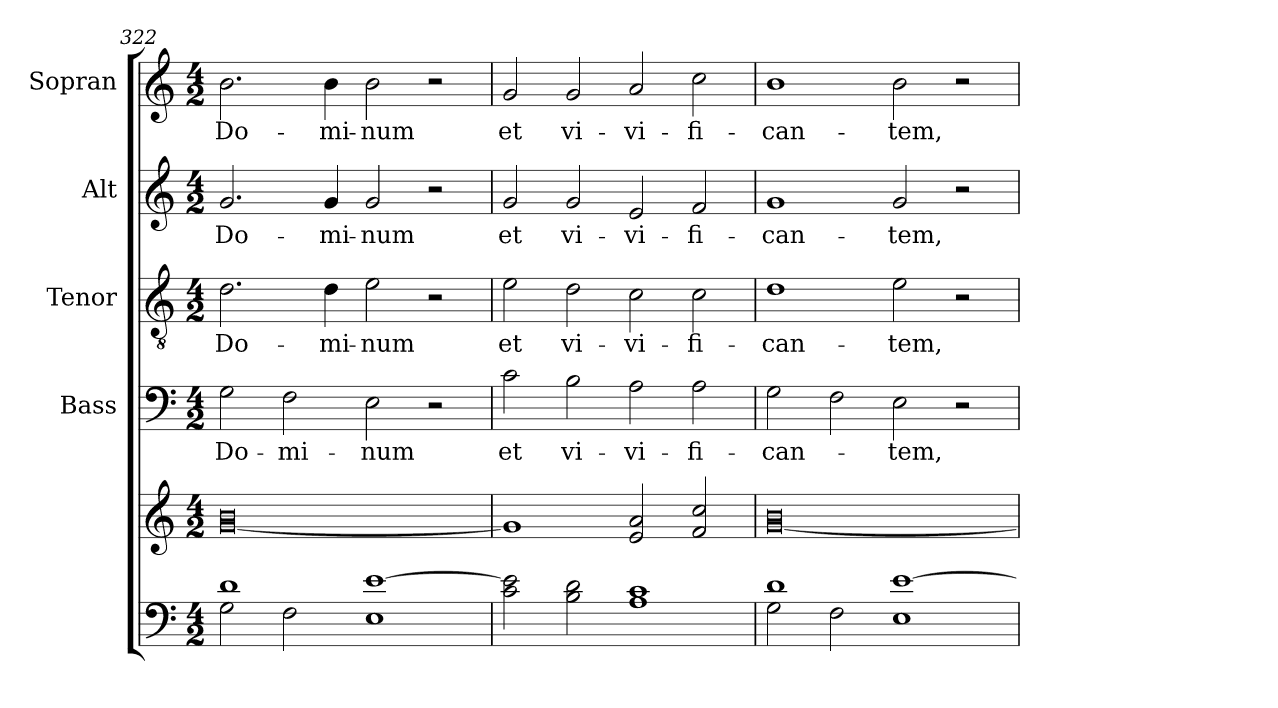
**kern	**kern	**kern	**text	**kern	**text	**kern	**text	**kern	**text
*part5	*part5	*part4	*part4	*part3	*part3	*part2	*part2	*part1	*part1
*staff6	*staff5	*staff4	*staff4	*staff3	*staff3	*staff2	*staff2	*staff1	*staff1
*	*	*I"Bass	*	*I"Tenor	*	*I"Alt	*	*I"Sopran	*
*	*	*I'B.	*	*I'T.	*	*I'A.	*	*I'S.	*
*clefF4	*clefG2	*clefF4	*	*clefGv2	*	*clefG2	*	*clefG2	*
*k[]	*k[]	*k[]	*	*k[]	*	*k[]	*	*k[]	*
*C:	*C:	*C:	*	*C:	*	*C:	*	*C:	*
*M4/2	*M4/2	*M4/2	*	*M4/2	*	*M4/2	*	*M4/2	*
=322	=322	=322	=322	=322	=322	=322	=322	=322	=322
*^	*	*	*	*	*	*	*	*	*
!	!	!	!	!LO:LY:b	!	!LO:LY:b	!	!LO:LY:b	!	!LO:LY:b
1d	2G\	[0g 0b	2G\	Do-	2.d\	Do-	2.g/	Do-	2.b\	Do-
!	!	!	!	!LO:LY:b	!	!	!	!	!	!
.	2F\	.	2F\	-mi-	.	.	.	.	.	.
!	!	!	!	!	!	!LO:LY:b	!	!LO:LY:b	!	!LO:LY:b
.	.	.	.	.	4d\	-mi-	4g/	-mi-	4b\	-mi-
!	!	!	!	!LO:LY:b	!	!LO:LY:b	!	!LO:LY:b	!	!LO:LY:b
[>1e	1E	.	2E\	-num	2e\	-num	2g/	-num	2b\	-num
.	.	.	2r	.	2r	.	2r	.	2r	.
*v	*v	*	*	*	*	*	*	*	*	*
=323	=323	=323	=323	=323	=323	=323	=323	=323	=323
!	!	!	!LO:LY:b	!	!LO:LY:b	!	!LO:LY:b	!	!LO:LY:b
2c\ 2e\]	1g]	2c\	et	2e\	et	2g/	et	2g/	et
!	!	!	!LO:LY:b	!	!LO:LY:b	!	!LO:LY:b	!	!LO:LY:b
2B\ 2d\	.	2B\	vi-	2d\	vi-	2g/	vi-	2g/	vi-
!	!	!	!LO:LY:b	!	!LO:LY:b	!	!LO:LY:b	!	!LO:LY:b
1A 1c	2e/ 2a/	2A\	-vi-	2c\	-vi-	2e/	-vi-	2a/	-vi-
!	!	!	!LO:LY:b	!	!LO:LY:b	!	!LO:LY:b	!	!LO:LY:b
.	2f/ 2cc/	2A\	-fi-	2c\	-fi-	2f/	-fi-	2cc\	-fi-
!!LO:LB:g=z
=324	=324	=324	=324	=324	=324	=324	=324	=324	=324
*^	*	*	*	*	*	*	*	*	*
!	!	!	!	!LO:LY:b	!	!LO:LY:b	!	!LO:LY:b	!	!LO:LY:b
1d	2G\	[0g 0b	2G\	-can-	1d	-can-	1g	-can-	1b	-can-
.	2F\	.	2F\	.	.	.	.	.	.	.
!	!	!	!	!LO:LY:b	!	!LO:LY:b	!	!LO:LY:b	!	!LO:LY:b
[>1e	1E	.	2E\	-tem,	2e\	-tem,	2g/	-tem,	2b\	-tem,
.	.	.	2r	.	2r	.	2r	.	2r	.
*v	*v	*	*	*	*	*	*	*	*	*
=	=	=	=	=	=	=	=	=	=
*-	*-	*-	*-	*-	*-	*-	*-	*-	*-
